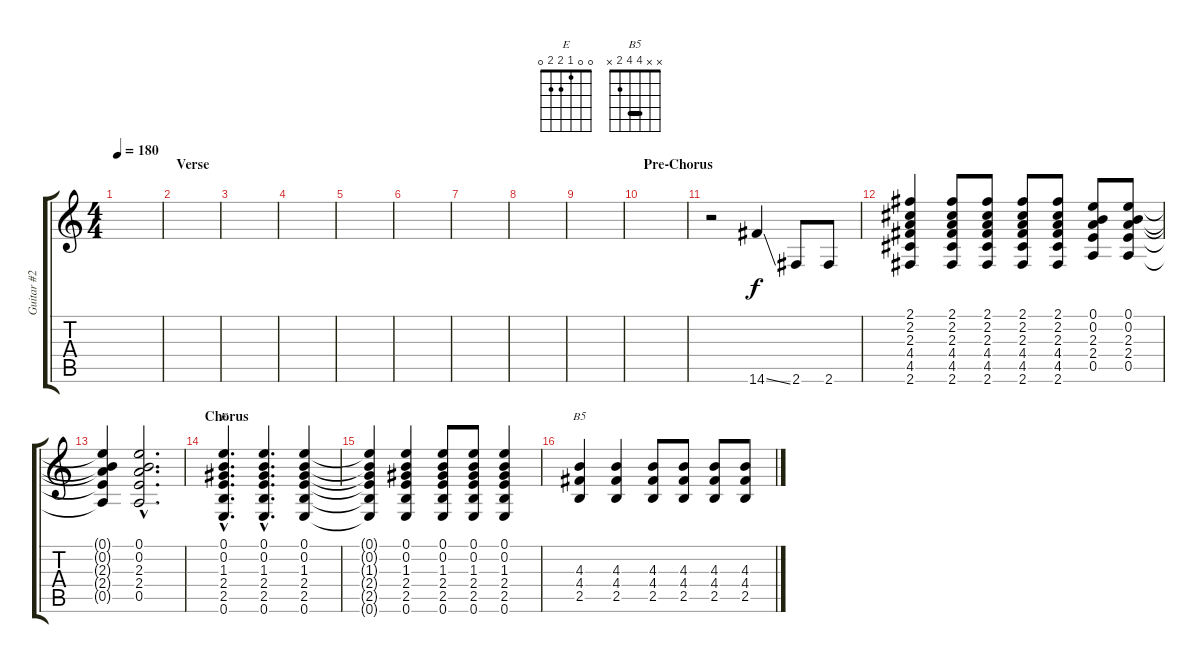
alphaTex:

\track ("Guitar #2" "Guitar #2") {instrument distortionguitar}
\staff {score tabs}
\tuning (E4 B3 G3 D3 A2 E2) {hide}
\chord ("E" 0 0 1 2 2 0)
\chord ("B5" x x 4 4 2 x) {barre 4}
\ts (4 4)
\tempo 180
\clef g2
\ks c
|
\section ("" "Verse")
|
|
|
|
|
|
|
|
\section ("" "Pre-Chorus")
|
r.2 14.6{ss}.4 2.6.8 2.6.8 |
(2.1 2.2 2.3 4.4 4.5 2.6).4 (2.1 2.2 2.3 4.4 4.5 2.6).8 (2.1 2.2 2.3 4.4 4.5 2.6).8 (2.1 2.2 2.3 4.4 4.5 2.6).8 (2.1 2.2 2.3 4.4 4.5 2.6).8 (0.1 0.2 2.3 2.4 0.5).8 (0.1 0.2 2.3 2.4 0.5).8 |
(0.1{t} 0.2{t} 2.3{t} 2.4{t} 0.5{t}).4 (0.1{hac} 0.2{hac} 2.3{hac} 2.4{hac} 0.5{hac}).2{d} |
\section ("" "Chorus")
(0.1{hac} 0.2{hac} 1.3{hac} 2.4{hac} 2.5{hac} 0.6{hac}).4{d ch "E"} (0.1{hac} 0.2{hac} 1.3{hac} 2.4{hac} 2.5{hac} 0.6{hac}).4{d} (0.1 0.2 1.3 2.4 2.5 0.6).4 |
(0.1{t} 0.2{t} 1.3{t} 2.4{t} 2.5{t} 0.6{t}).4 (0.1 0.2 1.3 2.4 2.5 0.6).4 (0.1 0.2 1.3 2.4 2.5 0.6).8 (0.1 0.2 1.3 2.4 2.5 0.6).8 (0.1 0.2 1.3 2.4 2.5 0.6).4 |
(4.3 4.4 2.5).4{ch "B5"} (4.3 4.4 2.5).4 (4.3 4.4 2.5).8 (4.3 4.4 2.5).8 (4.3 4.4 2.5).8 (4.3 4.4 2.5).8
